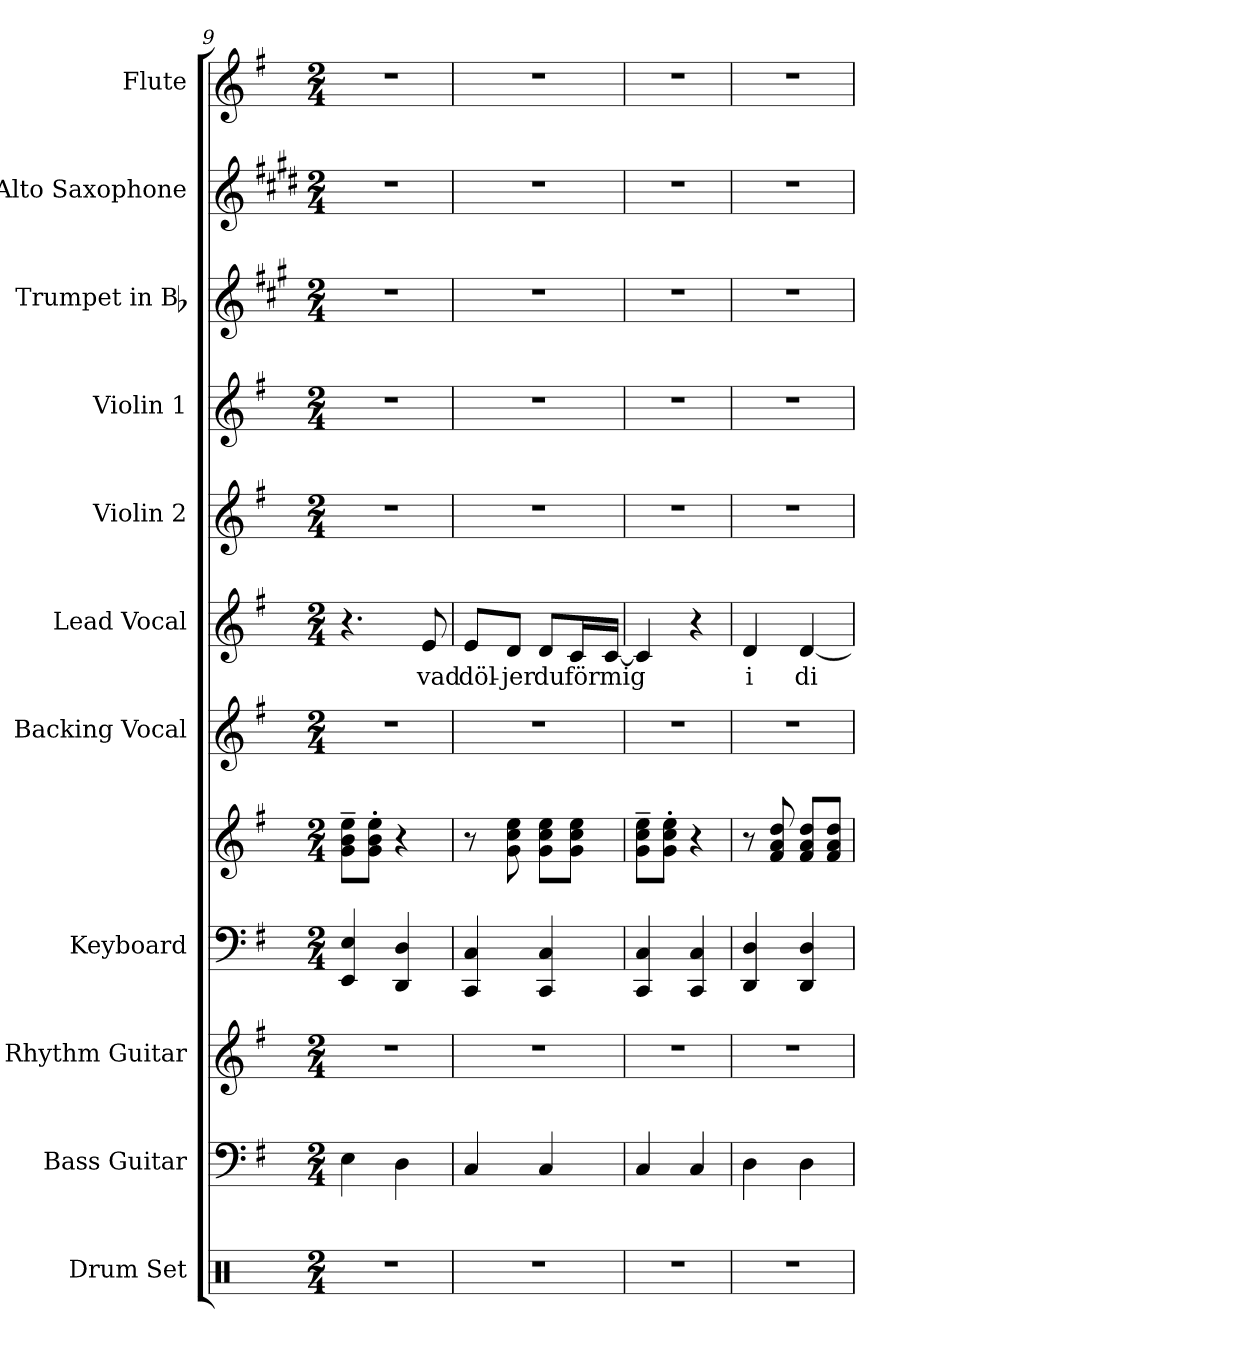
**kern	**kern	**kern	**kern	**kern	**kern	**kern	**text	**kern	**kern	**kern	**kern	**kern
*part11	*part10	*part9	*part8	*part8	*part7	*part6	*part6	*part5	*part4	*part3	*part2	*part1
*staff12	*staff11	*staff10	*staff9	*staff8	*staff7	*staff6	*staff6	*staff5	*staff4	*staff3	*staff2	*staff1
*I"Drum Set	*I"Bass Guitar	*I"Rhythm Guitar	*I"Keyboard	*	*I"Backing Vocal	*I"Lead Vocal	*	*I"Violin 2	*I"Violin 1	*I"Trumpet in Bb	*I"Alto Saxophone	*I"Flute
*I'Dr.	*I'Bass	*I'Rhy.	*I'Kbd.	*	*	*	*	*I'Vln. 2	*I'Vln. 1	*I'Tpt.	*I'Alto Sax.	*I'Fl.
*clefX	*clefF4	*clefG2	*clefF4	*clefG2	*clefG2	*clefG2	*	*clefG2	*clefG2	*clefG2	*clefG2	*clefG2
*	*ITrd7c12	*ITrd7c12	*	*	*	*	*	*	*	*ITrd1c2	*ITrd5c9	*
*k[]	*k[f#]	*k[f#]	*k[f#]	*k[f#]	*k[f#]	*k[f#]	*	*k[f#]	*k[f#]	*k[f#]	*k[f#]	*k[f#]
*C:	*G:	*G:	*G:	*G:	*G:	*G:	*	*G:	*G:	*G:	*G:	*G:
*M2/4	*M2/4	*M2/4	*M2/4	*M2/4	*M2/4	*M2/4	*	*M2/4	*M2/4	*M2/4	*M2/4	*M2/4
=9	=9	=9	=9	=9	=9	=9	=9	=9	=9	=9	=9	=9
!LO:N:vis=1	!	!LO:N:vis=1	!	!	!LO:N:vis=1	!	!	!LO:N:vis=1	!LO:N:vis=1	!LO:N:vis=1	!LO:N:vis=1	!LO:N:vis=1
2r	4EEi\	2r	4EEi/ 4Ei	8gi\~ 8bi~ 8eei~L	2r	4.r	.	2r	2r	2r	2r	2r
.	.	.	.	8gi\' 8bi' 8eei'J	.	.	.	.	.	.	.	.
.	4DDi\	.	4DDi/ 4Di	4r	.	.	.	.	.	.	.	.
!	!	!	!	!	!	!	!LO:LY:b:color=#000000	!	!	!	!	!
.	.	.	.	.	.	8ei/	vad	.	.	.	.	.
=10	=10	=10	=10	=10	=10	=10	=10	=10	=10	=10	=10	=10
!LO:N:vis=1	!	!LO:N:vis=1	!	!	!LO:N:vis=1	!	!	!	!	!	!	!
!	!	!	!	!	!	!	!LO:LY:b:color=#000000	!LO:N:vis=1	!LO:N:vis=1	!LO:N:vis=1	!LO:N:vis=1	!LO:N:vis=1
2r	4CCi/	2r	4CCi/ 4Ci	8r	2r	8ei/L	döl-	2r	2r	2r	2r	2r
!	!	!	!	!	!	!	!LO:LY:b:color=#000000	!	!	!	!	!
.	.	.	.	8gi\ 8cci 8eei	.	8di/J	-jer	.	.	.	.	.
!	!	!	!	!	!	!	!LO:LY:b:color=#000000	!	!	!	!	!
.	4CCi/	.	4CCi/ 4Ci	8gi\ 8cci 8eeiL	.	8di/L	du	.	.	.	.	.
!	!	!	!	!	!	!	!LO:LY:b:color=#000000	!	!	!	!	!
.	.	.	.	8gi\ 8cci 8eeiJ	.	16ci/L	för	.	.	.	.	.
!	!	!	!	!	!	!	!LO:LY:b:color=#000000	!	!	!	!	!
.	.	.	.	.	.	[<16ci/JJ	mig	.	.	.	.	.
=11	=11	=11	=11	=11	=11	=11	=11	=11	=11	=11	=11	=11
!LO:N:vis=1	!	!LO:N:vis=1	!	!	!LO:N:vis=1	!	!	!LO:N:vis=1	!LO:N:vis=1	!LO:N:vis=1	!LO:N:vis=1	!LO:N:vis=1
2r	4CCi/	2r	4CCi/ 4Ci	8gi\~ 8cci~ 8eei~L	2r	4ci/]	.	2r	2r	2r	2r	2r
.	.	.	.	8gi\' 8cci' 8eei'J	.	.	.	.	.	.	.	.
.	4CCi/	.	4CCi/ 4Ci	4r	.	4r	.	.	.	.	.	.
=12	=12	=12	=12	=12	=12	=12	=12	=12	=12	=12	=12	=12
!LO:N:vis=1	!	!LO:N:vis=1	!	!	!LO:N:vis=1	!	!	!	!	!	!	!
!	!	!	!	!	!	!	!LO:LY:b:color=#000000	!LO:N:vis=1	!LO:N:vis=1	!LO:N:vis=1	!LO:N:vis=1	!LO:N:vis=1
2r	4DDi\	2r	4DDi/ 4Di	8r	2r	4di/	i	2r	2r	2r	2r	2r
.	.	.	.	8f#i/ 8ai 8ddi	.	.	.	.	.	.	.	.
!	!	!	!	!	!	!	!LO:LY:b:color=#000000	!	!	!	!	!
.	4DDi\	.	4DDi/ 4Di	8f#i/ 8ai 8ddiL	.	[<4di/	di-	.	.	.	.	.
.	.	.	.	8f#i/ 8ai 8ddiJ	.	.	.	.	.	.	.	.
=	=	=	=	=	=	=	=	=	=	=	=	=
*-	*-	*-	*-	*-	*-	*-	*-	*-	*-	*-	*-	*-
